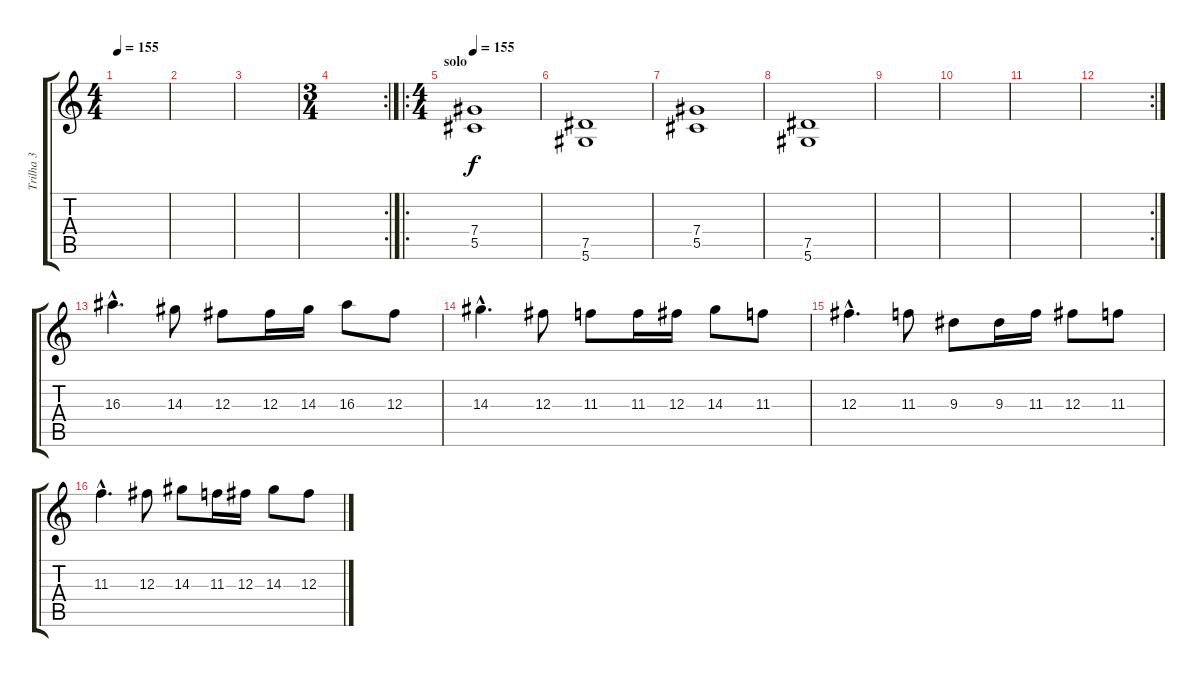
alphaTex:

\track ("Trilha 3" "Trilha 3") {instrument distortionguitar}
\staff {score tabs}
\tuning (Eb4 Bb3 Gb3 Db3 Ab2 Eb2) {hide}
\ts (4 4)
\tempo 155
\clef g2
\ks c
|
|
|
\rc 2
\ts (3 4)
|
\ro
\ts (4 4)
\section ("" "solo")
\tempo 155
(7.4 5.5).1 |
(7.5 5.6).1 |
(7.4 5.5).1 |
(7.5 5.6).1 |
|
|
|
\rc 2
|
16.3{hac}.4{d} 14.3.8 12.3.8 12.3.16 14.3.16 16.3.8 12.3.8 |
14.3{hac}.4{d} 12.3.8 11.3.8 11.3.16 12.3.16 14.3.8 11.3.8 |
12.3{hac}.4{d} 11.3.8 9.3.8 9.3.16 11.3.16 12.3.8 11.3.8 |
11.3{hac}.4{d} 12.3.8 14.3.8 11.3.16 12.3.16 14.3.8 12.3.8
